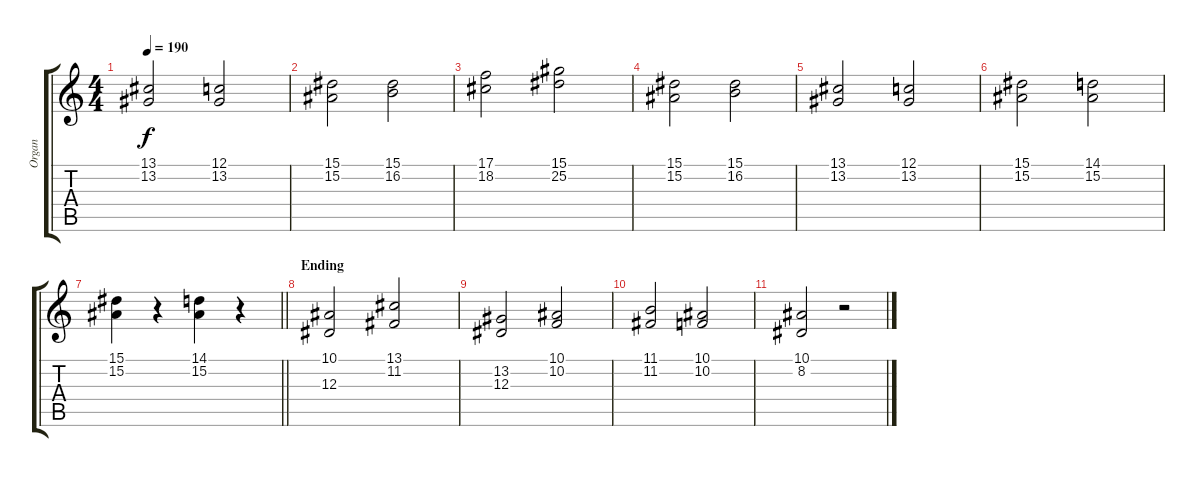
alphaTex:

\track ("Organ" "Organ") {instrument drawbarorgan}
\staff {score tabs}
\tuning (C4 G3 Eb3 Bb2 F2 C2) {hide}
\ts (4 4)
\tempo 190
\clef g2
\ks c
(13.1 13.2).2{dy f} (12.1 13.2).2 |
(15.1 15.2).2 (15.1 16.2).2 |
(17.1 18.2).2 (15.1 25.2).2 |
(15.1 15.2).2 (15.1 16.2).2 |
(13.1 13.2).2 (12.1 13.2).2 |
(15.1 15.2).2 (14.1 15.2).2 |
\barLineRight lightlight
(15.1 15.2).4 r.4 (14.1 15.2).4 r.4 |
\section ("" "Ending")
(10.1 12.3).2 (13.1 11.2).2 |
(13.2 12.3).2 (10.1 10.2).2 |
(11.1 11.2).2 (10.1 10.2).2 |
(10.1 8.2).2 r.2
